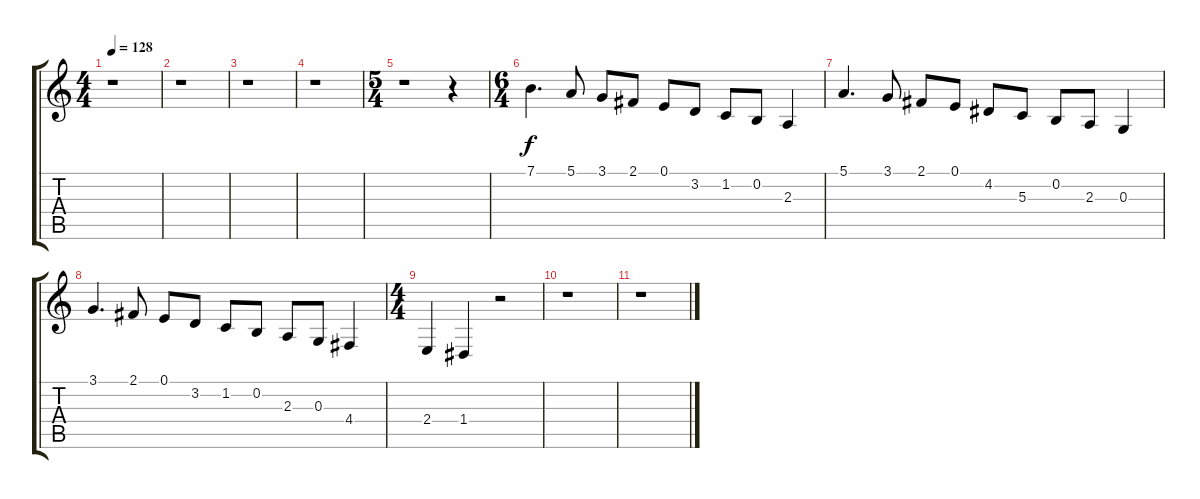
\track "" {instrument violin}
\staff {score tabs}
\tuning (E4 B3 G3 D3 A2 E2) {hide}
\ts (4 4)
\tempo 128
\clef g2
\ks c
r.1{dy f} |
r.1 |
r.1 |
r.1 |
\ts (5 4)
r.1 r.4 |
\ts (6 4)
7.1.4{d} 5.1.8 3.1.8 2.1.8 0.1.8 3.2.8 1.2.8 0.2.8 2.3.4 |
5.1.4{d} 3.1.8 2.1.8 0.1.8 4.2.8 5.3.8 0.2.8 2.3.8 0.3.4 |
3.1.4{d} 2.1.8 0.1.8 3.2.8 1.2.8 0.2.8 2.3.8 0.3.8 4.4.4 |
\ts (4 4)
2.4.4 1.4.4 r.2 |
r.1 |
r.1
